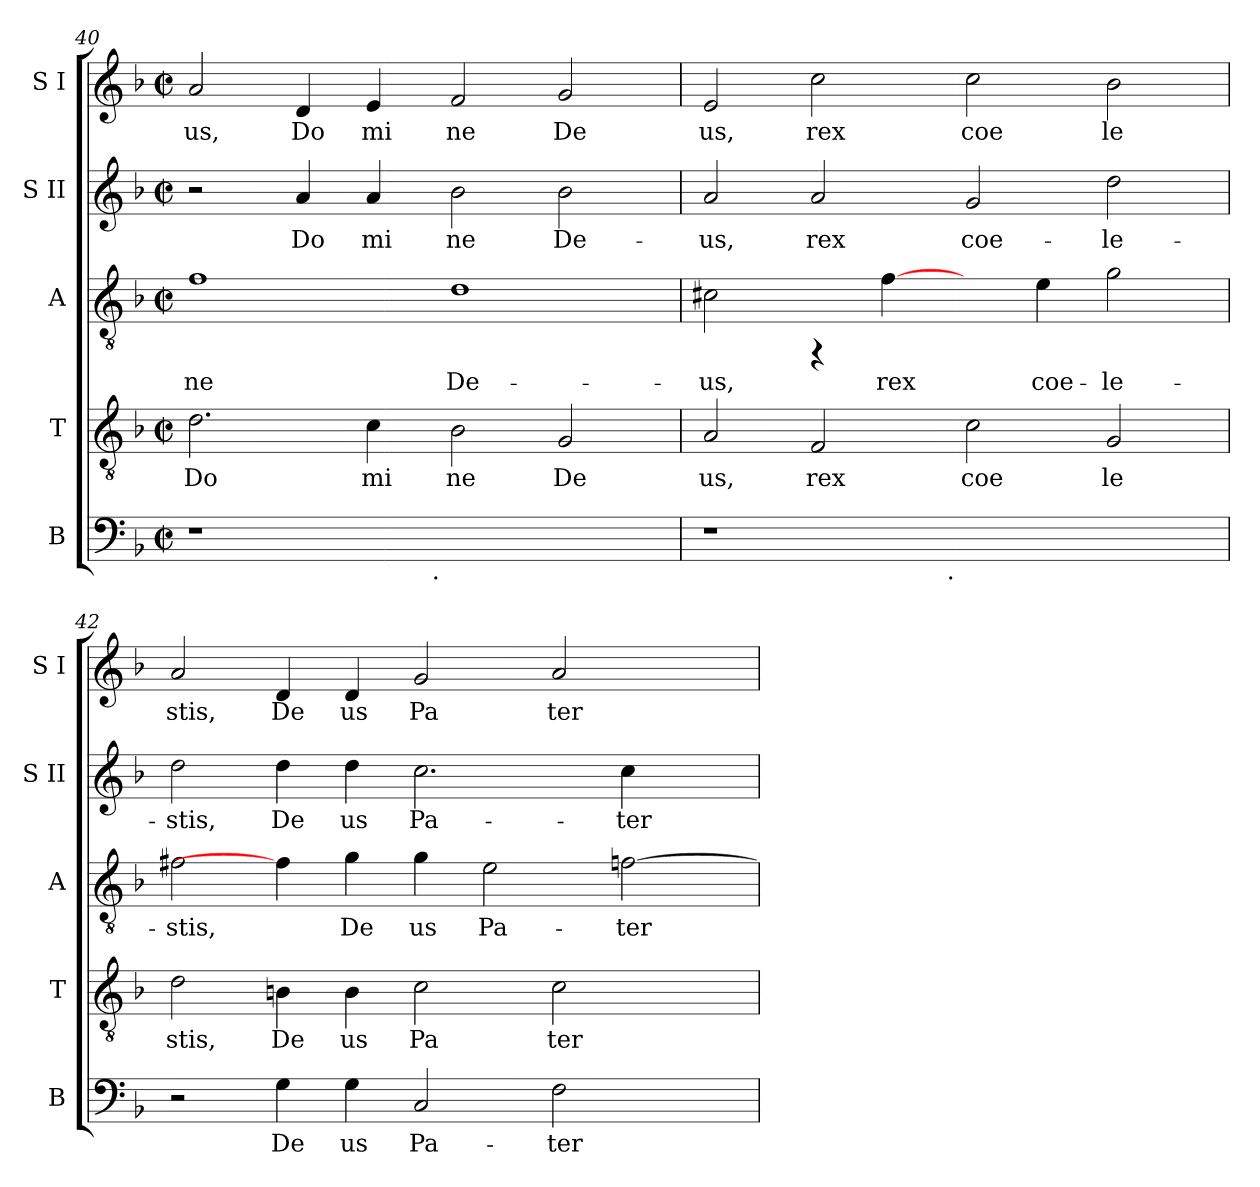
**kern	**text	**kern	**text	**kern	**text	**kern	**text	**kern	**text
*part5	*part5	*part4	*part4	*part3	*part3	*part2	*part2	*part1	*part1
*staff5	*staff5	*staff4	*staff4	*staff3	*staff3	*staff2	*staff2	*staff1	*staff1
*I"B	*	*I"T	*	*I"A	*	*I"S II	*	*I"S I	*
*I'B	*	*I'T	*	*I'A	*	*I'S II	*	*I'S I	*
*clefF4	*	*clefGv2	*	*clefGv2	*	*clefG2	*	*clefG2	*
*k[b-]	*	*k[b-]	*	*k[b-]	*	*k[b-]	*	*k[b-]	*
*F:	*	*F:	*	*F:	*	*F:	*	*F:	*
*M2/2	*	*M2/2	*	*M2/2	*	*M2/2	*	*M2/2	*
*met(c|)	*	*met(c|)	*	*met(c|)	*	*met(c|)	*	*met(c|)	*
=40	=40	=40	=40	=40	=40	=40	=40	=40	=40
!	!	!	!LO:LY:b:cj	!	!LO:LY:b:cj	!	!	!	!LO:LY:b:cj
*^	*	*	*	*	*	*	*	*	*
1r	2ryy	.	2.d\	Do	1f	-ne	2r	.	2a/	us,
!	!	!	!	!	!	!	!	!LO:LY:b:cj	!	!LO:LY:b:cj
.	4...ryy	.	.	.	.	.	4a/	Do	4d/	Do
!	!	!	!	!LO:LY:b:cj	!	!	!	!LO:LY:b:cj	!	!LO:LY:b:cj
.	.	.	4c\	mi	.	.	4a/	mi	4e/	mi
!	!LO:TX:b:t=.	!	!	!	!	!	!	!	!	!
.	1ryy	.	.	.	.	.	.	.	.	.
!	!	!	!	!LO:LY:b:cj	!	!LO:LY:b:cj	!	!LO:LY:b:cj	!	!LO:LY:b:cj
1ryy	.	.	2B-\	ne	1d	De-	2b-\	ne	2f/	ne
!	!	!	!	!LO:LY:b:cj	!	!	!	!LO:LY:b:cj	!	!LO:LY:b:cj
.	.	.	2G/	De	.	.	2b-\	De-	2g/	De
.	32ryy	.	.	.	.	.	.	.	.	.
=41	=41	=41	=41	=41	=41	=41	=41	=41	=41	=41
!	!	!	!	!LO:LY:b:cj	!	!LO:LY:b:cj	!	!LO:LY:b:cj	!	!LO:LY:b:cj
1r	2ryy	.	2A/	us,	2c#X\	-us,	2a/	-us,	2e/	us,
!	!	!	!	!LO:LY:b:cj	!	!	!	!LO:LY:b:cj	!	!LO:LY:b:cj
.	4...ryy	.	2F/	rex	4rFF	.	2a/	rex	2cc\	rex
!	!	!	!	!	!	!LO:LY:b:cj	!	!	!	!
.	.	.	.	.	[4f\	rex	.	.	.	.
!	!LO:TX:b:t=.	!	!	!	!	!	!	!	!	!
.	1ryy	.	.	.	.	.	.	.	.	.
!	!	!	!	!LO:LY:b:cj	!	!	!	!LO:LY:b:cj	!	!LO:LY:b:cj
1ryy	.	.	2c\	coe	4ryy	.	2g/	coe-	2cc\	coe
!	!	!	!	!	!	!LO:LY:b:cj	!	!	!	!
.	.	.	.	.	4e\	coe-	.	.	.	.
!	!	!	!	!LO:LY:b:cj	!	!LO:LY:b:cj	!	!LO:LY:b:cj	!	!LO:LY:b:cj
.	.	.	2G/	le	2g\	-le-	2dd\	-le-	2b-\	le
.	32ryy	.	.	.	.	.	.	.	.	.
=42	=42	=42	=42	=42	=42	=42	=42	=42	=42	=42
!	!	!	!	!LO:LY:b:cj	!	!LO:LY:b:cj	!	!LO:LY:b:cj	!	!LO:LY:b:cj
*v	*v	*	*	*	*	*	*	*	*	*
2r	.	2d\	stis,	2f#X\	-stis,	2dd\	-stis,	2a/	stis,
!	!LO:LY:b:cj	!	!LO:LY:b:cj	!	!	!	!LO:LY:b:cj	!	!LO:LY:b:cj
4G\	De	4Bn\	De	4f\]	.	4dd\	De	4d/	De
!	!LO:LY:b:cj	!	!LO:LY:b:cj	!	!LO:LY:b:cj	!	!LO:LY:b:cj	!	!LO:LY:b:cj
4G\	us	4B\	us	4g\	De	4dd\	us	4d/	us
!	!LO:LY:b:cj	!	!LO:LY:b:cj	!	!LO:LY:b:cj	!	!LO:LY:b:cj	!	!LO:LY:b:cj
2C/	Pa-	2c\	Pa	4g\	us	2.cc\	Pa-	2g/	Pa
!	!	!	!	!	!LO:LY:b:cj	!	!	!	!
.	.	.	.	2e\	Pa-	.	.	.	.
!	!LO:LY:b:cj	!	!LO:LY:b:cj	!	!	!	!	!	!LO:LY:b:cj
2F\	-ter	2c\	ter	.	.	.	.	2a/	ter
!	!	!	!	!	!LO:LY:b:cj	!	!LO:LY:b:cj	!	!
.	.	.	.	[>2fn\	-ter	4cc\	-ter	.	.
4ryy	.	4ryy	.	.	.	4ryy	.	4ryy	.
=	=	=	=	=	=	=	=	=	=
*-	*-	*-	*-	*-	*-	*-	*-	*-	*-
